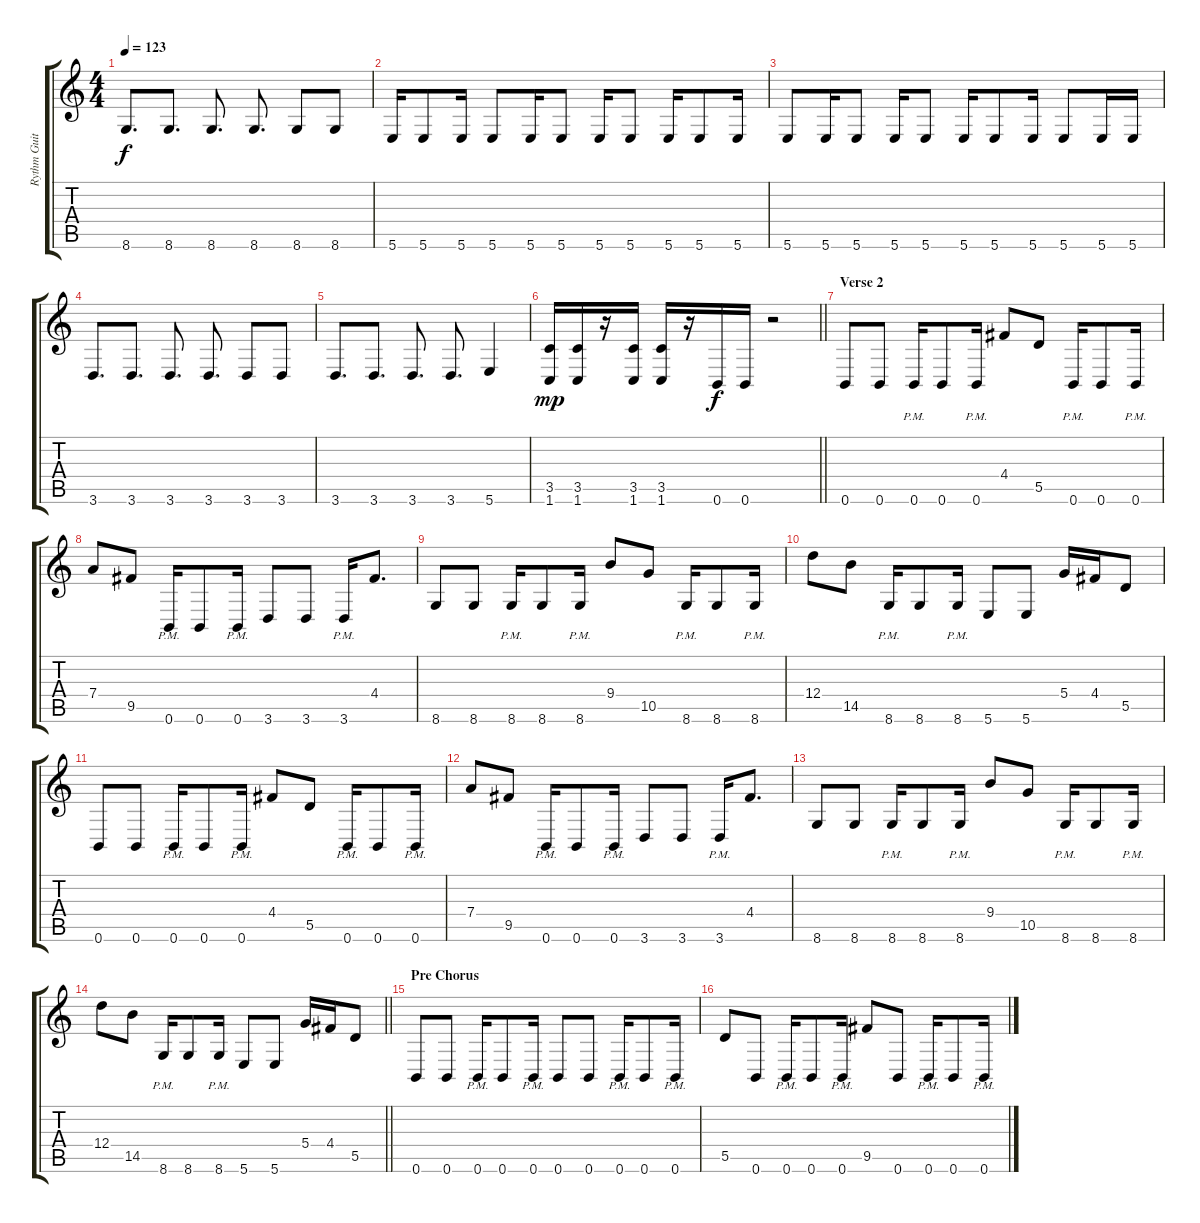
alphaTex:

\track ("Rythm Guitar 1" "Rythm Guit") {instrument distortionguitar}
\staff {score tabs}
\tuning (E4 B3 G3 D3 A2 B1) {hide}
\ts (4 4)
\tempo 123
\clef g2
\ks c
8.6.8{d dy f} 8.6.8{d} 8.6.8{d} 8.6.8{d} 8.6.8 8.6.8 |
5.6.16 5.6.8 5.6.16 5.6.8 5.6.16 5.6.8 5.6.16 5.6.8 5.6.16 5.6.8 5.6.16 |
5.6.8 5.6.16 5.6.8 5.6.16 5.6.8 5.6.16 5.6.8 5.6.16 5.6.8 5.6.16 5.6.16 |
3.6.8{d} 3.6.8{d} 3.6.8{d} 3.6.8{d} 3.6.8 3.6.8 |
3.6.8{d} 3.6.8{d} 3.6.8{d} 3.6.8{d} 5.6.4 |
\barLineRight lightlight
(3.5 1.6).16{dy mp} (3.5 1.6).16 r.16 (3.5 1.6).16 (3.5 1.6).16 r.16 0.6.16{dy f} 0.6.16 r.2 |
\section ("" "Verse 2")
0.6.8 0.6.8 0.6{pm}.16 0.6.8 0.6{pm}.16 4.4.8 5.5.8 0.6{pm}.16 0.6.8 0.6{pm}.16 |
7.4.8 9.5.8 0.6{pm}.16 0.6.8 0.6{pm}.16 3.6.8 3.6.8 3.6{pm}.16 4.4.8{d} |
8.6.8 8.6.8 8.6{pm}.16 8.6.8 8.6{pm}.16 9.4.8 10.5.8 8.6{pm}.16 8.6.8 8.6{pm}.16 |
12.4.8 14.5.8 8.6{pm}.16 8.6.8 8.6{pm}.16 5.6.8 5.6.8 5.4.16 4.4.16 5.5.8 |
0.6.8 0.6.8 0.6{pm}.16 0.6.8 0.6{pm}.16 4.4.8 5.5.8 0.6{pm}.16 0.6.8 0.6{pm}.16 |
7.4.8 9.5.8 0.6{pm}.16 0.6.8 0.6{pm}.16 3.6.8 3.6.8 3.6{pm}.16 4.4.8{d} |
8.6.8 8.6.8 8.6{pm}.16 8.6.8 8.6{pm}.16 9.4.8 10.5.8 8.6{pm}.16 8.6.8 8.6{pm}.16 |
\barLineRight lightlight
12.4.8 14.5.8 8.6{pm}.16 8.6.8 8.6{pm}.16 5.6.8 5.6.8 5.4.16 4.4.16 5.5.8 |
\section ("" "Pre Chorus")
0.6.8 0.6.8 0.6{pm}.16 0.6.8 0.6{pm}.16 0.6.8 0.6.8 0.6{pm}.16 0.6.8 0.6{pm}.16 |
5.5.8 0.6.8 0.6{pm}.16 0.6.8 0.6{pm}.16 9.5.8 0.6.8 0.6{pm}.16 0.6.8 0.6{pm}.16
